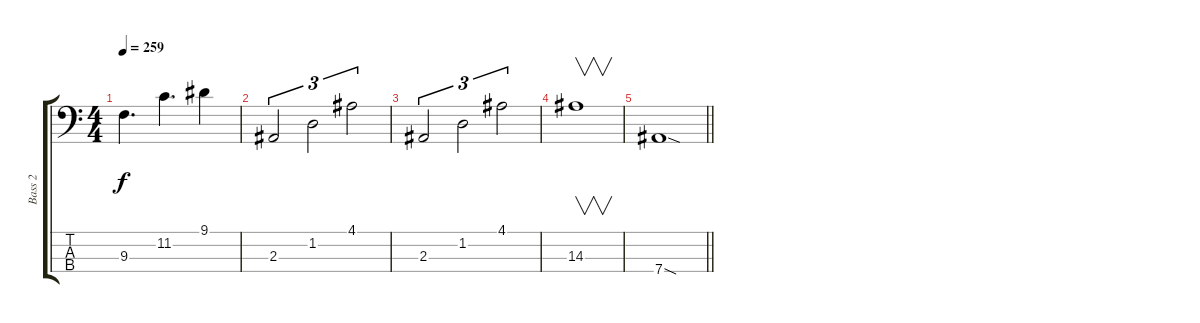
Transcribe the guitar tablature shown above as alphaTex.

\track ("Bass 2 " "Bass 2 ") {instrument electricbasspick}
\staff {score tabs}
\tuning (Gb2 Db2 Ab1 Eb1) {hide}
\ts (4 4)
\tempo 259
\clef f4
\ks c
9.3.4{d dy f} 11.2.4{d} 9.1.4 |
2.3.2{tu (3 2)} 1.2.2{tu (3 2)} 4.1.2{tu (3 2)} |
2.3.2{tu (3 2)} 1.2.2{tu (3 2)} 4.1.2{tu (3 2)} |
14.3.1{v} |
\barLineRight lightlight
7.4{sod}.1
